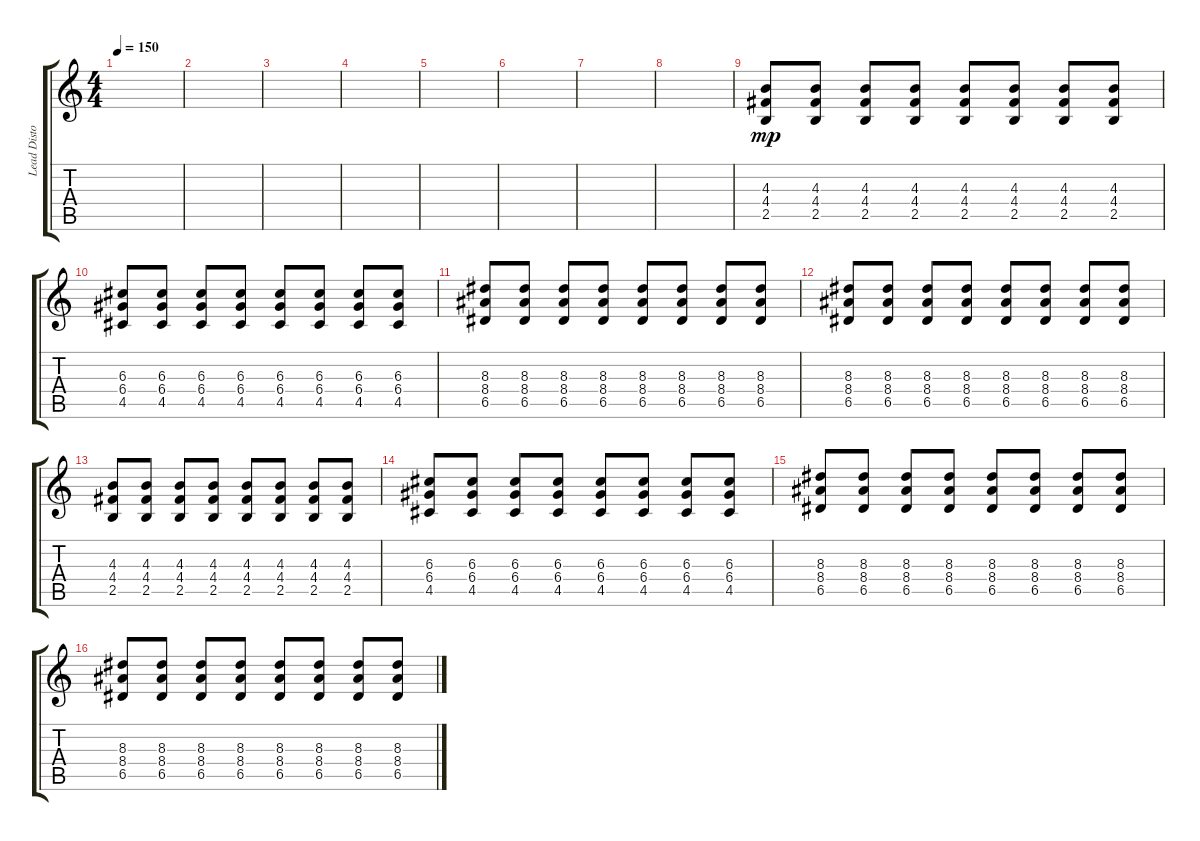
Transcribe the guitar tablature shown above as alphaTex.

\track ("Lead Distorted" "Lead Disto") {instrument overdrivenguitar}
\staff {score tabs}
\tuning (E4 B3 G3 D3 A2 E2) {hide}
\ts (4 4)
\tempo 150
\clef g2
\ks c
|
|
|
|
|
|
|
|
(4.3 4.4 2.5).8{dy mp} (4.3 4.4 2.5).8 (4.3 4.4 2.5).8 (4.3 4.4 2.5).8 (4.3 4.4 2.5).8 (4.3 4.4 2.5).8 (4.3 4.4 2.5).8 (4.3 4.4 2.5).8 |
(6.3 6.4 4.5).8 (6.3 6.4 4.5).8 (6.3 6.4 4.5).8 (6.3 6.4 4.5).8 (6.3 6.4 4.5).8 (6.3 6.4 4.5).8 (6.3 6.4 4.5).8 (6.3 6.4 4.5).8 |
(8.3 8.4 6.5).8 (8.3 8.4 6.5).8 (8.3 8.4 6.5).8 (8.3 8.4 6.5).8 (8.3 8.4 6.5).8 (8.3 8.4 6.5).8 (8.3 8.4 6.5).8 (8.3 8.4 6.5).8 |
(8.3 8.4 6.5).8 (8.3 8.4 6.5).8 (8.3 8.4 6.5).8 (8.3 8.4 6.5).8 (8.3 8.4 6.5).8 (8.3 8.4 6.5).8 (8.3 8.4 6.5).8 (8.3 8.4 6.5).8 |
(4.3 4.4 2.5).8 (4.3 4.4 2.5).8 (4.3 4.4 2.5).8 (4.3 4.4 2.5).8 (4.3 4.4 2.5).8 (4.3 4.4 2.5).8 (4.3 4.4 2.5).8 (4.3 4.4 2.5).8 |
(6.3 6.4 4.5).8 (6.3 6.4 4.5).8 (6.3 6.4 4.5).8 (6.3 6.4 4.5).8 (6.3 6.4 4.5).8 (6.3 6.4 4.5).8 (6.3 6.4 4.5).8 (6.3 6.4 4.5).8 |
(8.3 8.4 6.5).8 (8.3 8.4 6.5).8 (8.3 8.4 6.5).8 (8.3 8.4 6.5).8 (8.3 8.4 6.5).8 (8.3 8.4 6.5).8 (8.3 8.4 6.5).8 (8.3 8.4 6.5).8 |
(8.3 8.4 6.5).8 (8.3 8.4 6.5).8 (8.3 8.4 6.5).8 (8.3 8.4 6.5).8 (8.3 8.4 6.5).8 (8.3 8.4 6.5).8 (8.3 8.4 6.5).8 (8.3 8.4 6.5).8
